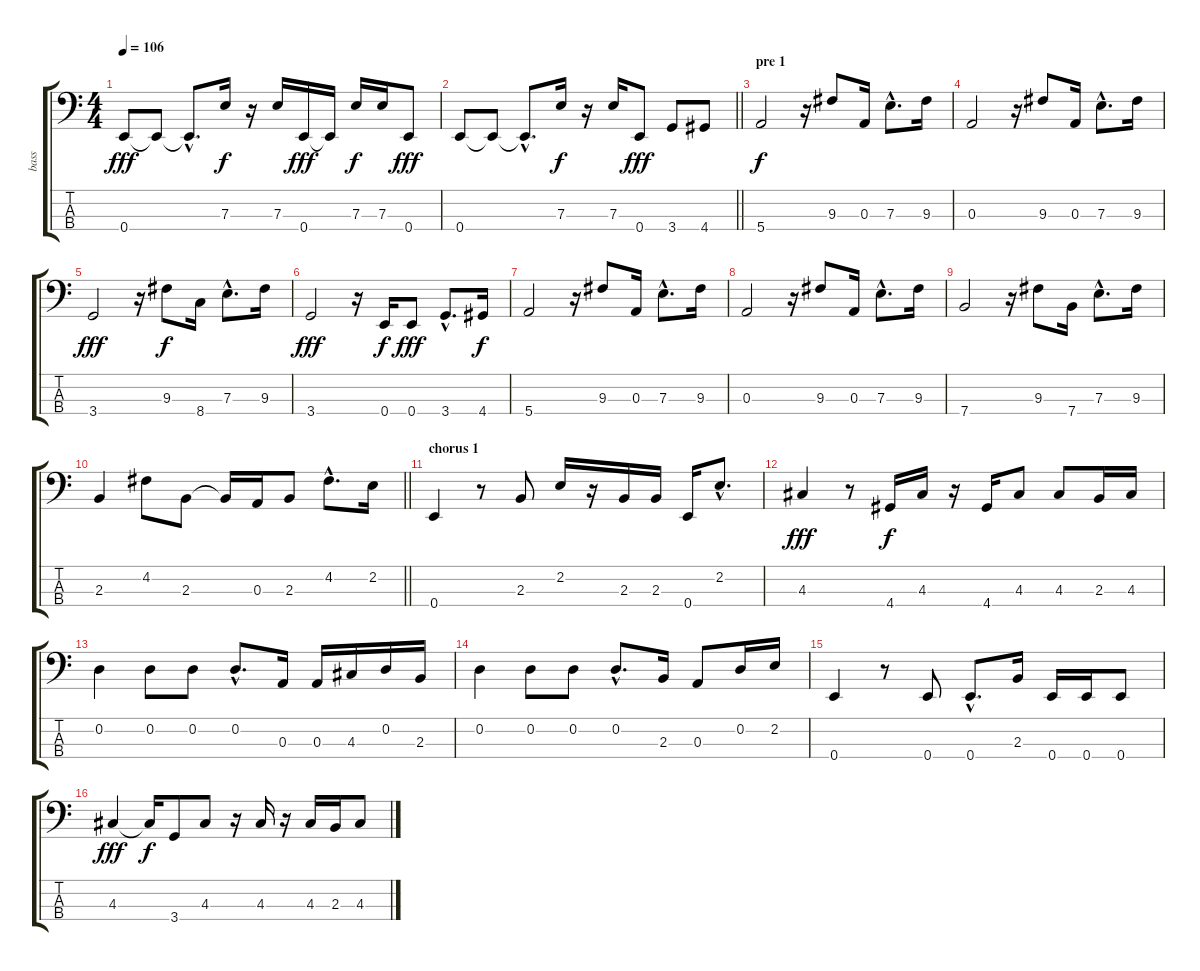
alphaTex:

\track ("bass" "bass") {instrument fretlessbass}
\staff {score tabs}
\tuning (G2 D2 A1 E1) {hide}
\ts (4 4)
\tempo 106
\clef f4
\ks c
0.4.8{dy fff instrument electricbasspick} 0.4{t}.8 0.4{hac t}.8{d} 7.3.16{dy f} r.16 7.3.16 0.4.16{dy fff} 0.4{t}.16 7.3.16{dy f} 7.3.16 0.4.8{dy fff} |
\barLineRight lightlight
0.4.8{instrument electricbasspick} 0.4{t}.8 0.4{hac t}.8{d} 7.3.16{dy f} r.16 7.3.16 0.4.8{dy fff} 3.4.8 4.4.8 |
\section ("" "pre 1")
5.4.2{dy f} r.16 9.3.8 0.3.16 7.3{hac}.8{d} 9.3.16 |
0.3.2 r.16 9.3.8 0.3.16 7.3{hac}.8{d} 9.3.16 |
3.4.2{dy fff} r.16 9.3.8{dy f} 8.4.16 7.3{hac}.8{d} 9.3.16 |
3.4.2{dy fff} r.16 0.4.16{dy f} 0.4.8{dy fff} 3.4{hac}.8{d} 4.4.16{dy f} |
5.4.2 r.16 9.3.8 0.3.16 7.3{hac}.8{d} 9.3.16 |
0.3.2 r.16 9.3.8 0.3.16 7.3{hac}.8{d} 9.3.16 |
7.4.2 r.16 9.3.8 7.4.16 7.3{hac}.8{d} 9.3.16 |
\barLineRight lightlight
2.3.4 4.2.8 2.3.8 2.3{t}.16 0.3.16 2.3.8 4.2{hac}.8{d} 2.2.16 |
\section ("" "chorus 1")
0.4.4 r.8 2.3.8 2.2.16 r.16 2.3.16 2.3.16 0.4.16 2.2{hac}.8{d} |
4.3.4{dy fff} r.8 4.4.16{dy f} 4.3.16 r.16 4.4.16 4.3.8 4.3.8 2.3.16 4.3.16 |
0.2.4 0.2.8 0.2.8 0.2{hac}.8{d} 0.3.16 0.3.16 4.3.16 0.2.16 2.3.16 |
0.2.4 0.2.8 0.2.8 0.2{hac}.8{d} 2.3.16 0.3.8 0.2.16 2.2.16 |
0.4.4 r.8 0.4.8 0.4{hac}.8{d} 2.3.16 0.4.16 0.4.16 0.4.8 |
4.3.4{dy fff} 4.3{t}.16{dy f} 3.4.8 4.3.8 r.16 4.3.16 r.16 4.3.16 2.3.16 4.3.8
